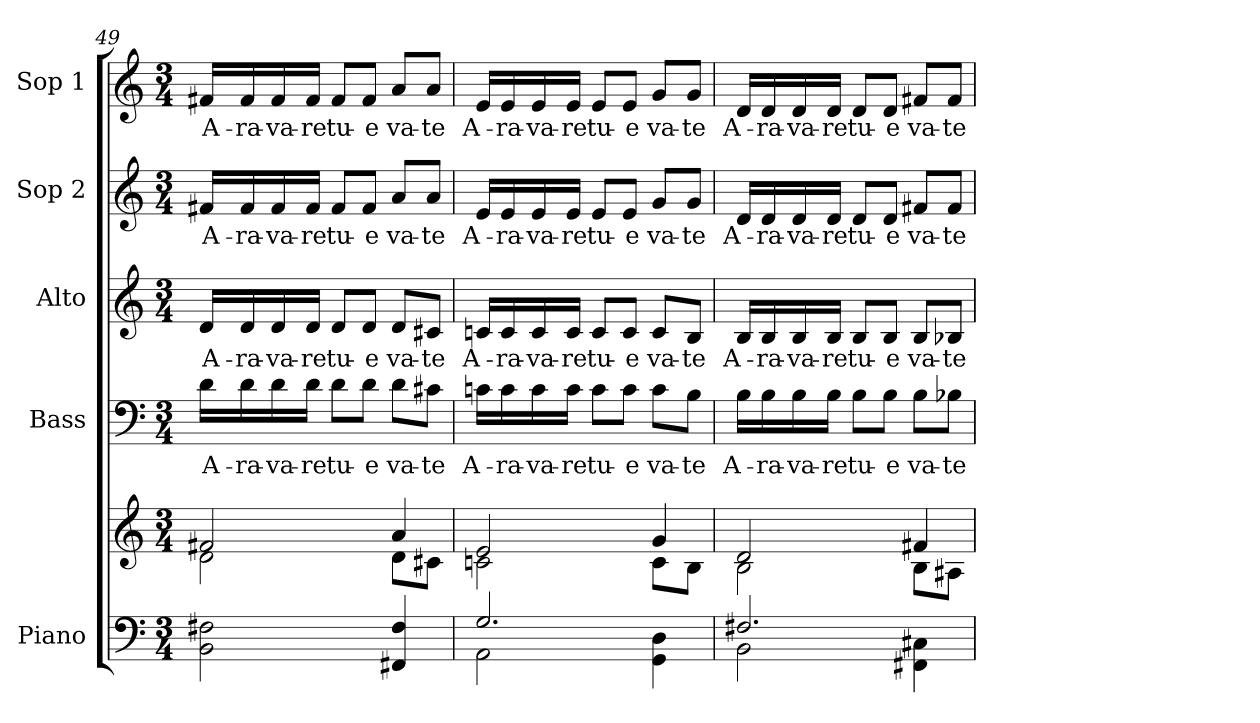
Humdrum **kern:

**kern	**kern	**kern	**text	**kern	**text	**kern	**text	**kern	**text
*part5	*part5	*part4	*part4	*part3	*part3	*part2	*part2	*part1	*part1
*staff6	*staff5	*staff4	*staff4	*staff3	*staff3	*staff2	*staff2	*staff1	*staff1
*I"Piano	*	*I"Bass	*	*I"Alto	*	*I"Sop 2	*	*I"Sop 1	*
*I'Pno.	*	*I'B.	*	*I'A.	*	*I'S.2	*	*I'S.1	*
!!LO:PB:g=z
*clefF4	*clefG2	*clefF4	*	*clefG2	*	*clefG2	*	*clefG2	*
*k[]	*k[]	*k[]	*	*k[]	*	*k[]	*	*k[]	*
*M3/4	*M3/4	*M3/4	*	*M3/4	*	*M3/4	*	*M3/4	*
=49	=49	=49	=49	=49	=49	=49	=49	=49	=49
*	*^	*	*	*	*	*	*	*	*
!	!	!	!	!LO:LY:b	!	!LO:LY:b	!	!LO:LY:b	!	!LO:LY:b
2BB\ 2F#X\	2f#X/	2d\	16d\LL	A-	16d/LL	A-	16f#X/LL	A-	16f#X/LL	A-
!	!	!	!	!LO:LY:b	!	!LO:LY:b	!	!LO:LY:b	!	!LO:LY:b
.	.	.	16d\	-ra-	16d/	-ra-	16f#/	-ra-	16f#/	-ra-
!	!	!	!	!LO:LY:b	!	!LO:LY:b	!	!LO:LY:b	!	!LO:LY:b
.	.	.	16d\	-va-	16d/	-va-	16f#/	-va-	16f#/	-va-
!	!	!	!	!LO:LY:b	!	!LO:LY:b	!	!LO:LY:b	!	!LO:LY:b
.	.	.	16d\JJ	-re	16d/JJ	-re	16f#/JJ	-re	16f#/JJ	-re
!	!	!	!	!LO:LY:b	!	!LO:LY:b	!	!LO:LY:b	!	!LO:LY:b
.	.	.	8d\L	tu-	8d/L	tu-	8f#/L	tu-	8f#/L	tu-
!	!	!	!	!LO:LY:b	!	!LO:LY:b	!	!LO:LY:b	!	!LO:LY:b
.	.	.	8d\J	-e	8d/J	-e	8f#/J	-e	8f#/J	-e
!	!	!	!	!LO:LY:b	!	!LO:LY:b	!	!LO:LY:b	!	!LO:LY:b
4FF#X/ 4F#/	4a/	8d\L	8d\L	va-	8d/L	va-	8a/L	va-	8a/L	va-
!	!	!	!	!LO:LY:b	!	!LO:LY:b	!	!LO:LY:b	!	!LO:LY:b
.	.	8c#X\J	8c#X\J	-te	8c#X/J	-te	8a/J	-te	8a/J	-te
=50	=50	=50	=50	=50	=50	=50	=50	=50	=50	=50
*^	*	*	*	*	*	*	*	*	*	*
!	!	!	!	!	!LO:LY:b	!	!LO:LY:b	!	!LO:LY:b	!	!LO:LY:b
2.G/	2AA\	2e/	2cn\	16cn\LL	A-	16cn/LL	A-	16e/LL	A-	16e/LL	A-
!	!	!	!	!	!LO:LY:b	!	!LO:LY:b	!	!LO:LY:b	!	!LO:LY:b
.	.	.	.	16c\	-ra-	16c/	-ra-	16e/	-ra-	16e/	-ra-
!	!	!	!	!	!LO:LY:b	!	!LO:LY:b	!	!LO:LY:b	!	!LO:LY:b
.	.	.	.	16c\	-va-	16c/	-va-	16e/	-va-	16e/	-va-
!	!	!	!	!	!LO:LY:b	!	!LO:LY:b	!	!LO:LY:b	!	!LO:LY:b
.	.	.	.	16c\JJ	-re	16c/JJ	-re	16e/JJ	-re	16e/JJ	-re
!	!	!	!	!	!LO:LY:b	!	!LO:LY:b	!	!LO:LY:b	!	!LO:LY:b
.	.	.	.	8c\L	tu-	8c/L	tu-	8e/L	tu-	8e/L	tu-
!	!	!	!	!	!LO:LY:b	!	!LO:LY:b	!	!LO:LY:b	!	!LO:LY:b
.	.	.	.	8c\J	-e	8c/J	-e	8e/J	-e	8e/J	-e
!	!	!	!	!	!LO:LY:b	!	!LO:LY:b	!	!LO:LY:b	!	!LO:LY:b
.	4GG\ 4D\	4g/	8c\L	8c\L	va-	8c/L	va-	8g/L	va-	8g/L	va-
!	!	!	!	!	!LO:LY:b	!	!LO:LY:b	!	!LO:LY:b	!	!LO:LY:b
.	.	.	8B\J	8B\J	-te	8B/J	-te	8g/J	-te	8g/J	-te
=51	=51	=51	=51	=51	=51	=51	=51	=51	=51	=51	=51
!	!	!	!	!	!LO:LY:b	!	!LO:LY:b	!	!LO:LY:b	!	!LO:LY:b
2.F#X/	2BB\	2d/	2B\	16B\LL	A-	16B/LL	A-	16d/LL	A-	16d/LL	A-
!	!	!	!	!	!LO:LY:b	!	!LO:LY:b	!	!LO:LY:b	!	!LO:LY:b
.	.	.	.	16B\	-ra-	16B/	-ra-	16d/	-ra-	16d/	-ra-
!	!	!	!	!	!LO:LY:b	!	!LO:LY:b	!	!LO:LY:b	!	!LO:LY:b
.	.	.	.	16B\	-va-	16B/	-va-	16d/	-va-	16d/	-va-
!	!	!	!	!	!LO:LY:b	!	!LO:LY:b	!	!LO:LY:b	!	!LO:LY:b
.	.	.	.	16B\JJ	-re	16B/JJ	-re	16d/JJ	-re	16d/JJ	-re
!	!	!	!	!	!LO:LY:b	!	!LO:LY:b	!	!LO:LY:b	!	!LO:LY:b
.	.	.	.	8B\L	tu-	8B/L	tu-	8d/L	tu-	8d/L	tu-
!	!	!	!	!	!LO:LY:b	!	!LO:LY:b	!	!LO:LY:b	!	!LO:LY:b
.	.	.	.	8B\J	-e	8B/J	-e	8d/J	-e	8d/J	-e
!	!	!	!	!	!LO:LY:b	!	!LO:LY:b	!	!LO:LY:b	!	!LO:LY:b
.	4FF#X\ 4C#X\	4f#X/	8B\L	8B\L	va-	8B/L	va-	8f#X/L	va-	8f#X/L	va-
!	!	!	!	!	!LO:LY:b	!	!LO:LY:b	!	!LO:LY:b	!	!LO:LY:b
.	.	.	8A#X\J	8B-X\J	-te	8B-X/J	-te	8f#/J	-te	8f#/J	-te
*v	*v	*	*	*	*	*	*	*	*	*	*
*	*v	*v	*	*	*	*	*	*	*	*
=	=	=	=	=	=	=	=	=	=
*-	*-	*-	*-	*-	*-	*-	*-	*-	*-
